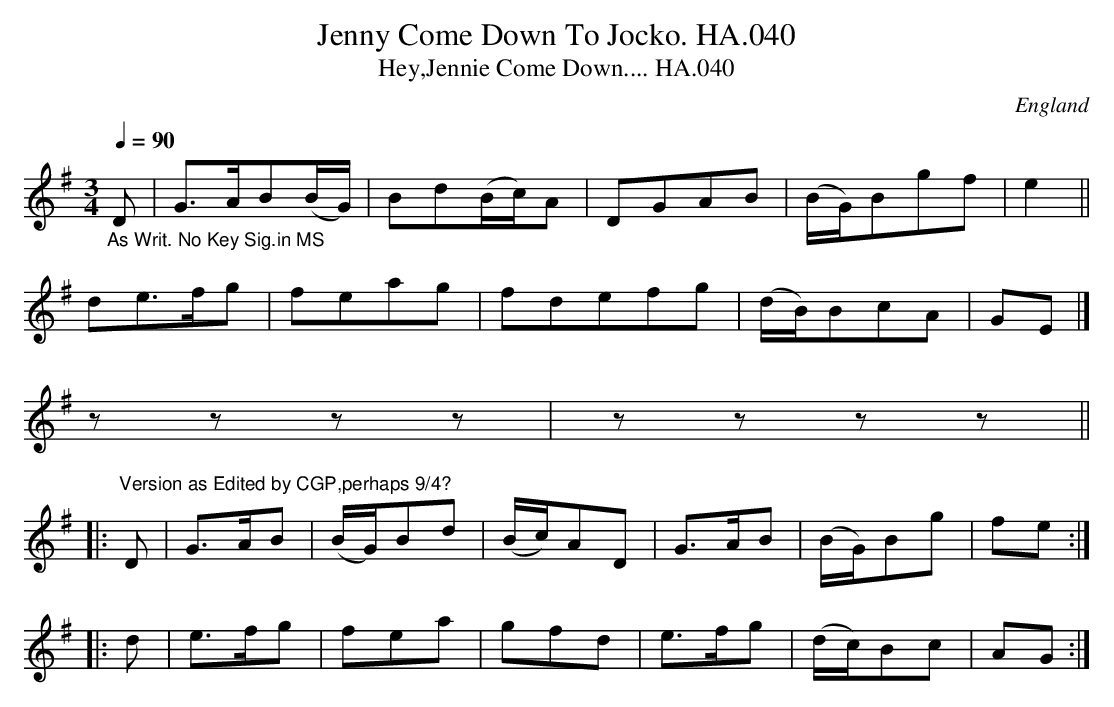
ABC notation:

X:1
T:Jenny Come Down To Jocko. HA.040
T:Hey,Jennie Come Down.... HA.040
M:3/4
L:1/8
Q:1/4=90
O:England
notC:or
K:G major
"_As Writ. No Key Sig.in MS"D|G>AB(B/G/)|\
Bd(B/c/)A|DGAB|(B/G/)Bgf|e2||!
de>fg|feag|fdefg|(d/B/)BcA|GE|]!
zzzz|zzzz||!
|:"^Version as Edited by CGP,perhaps 9/4?"D|G>AB|(B/G/)Bd|\
(B/c/)AD|G>AB|(B/G/)Bg|fe:|!
|:d|e>fg|fea|gfd|e>fg|(d/c/)Bc|AG:|
